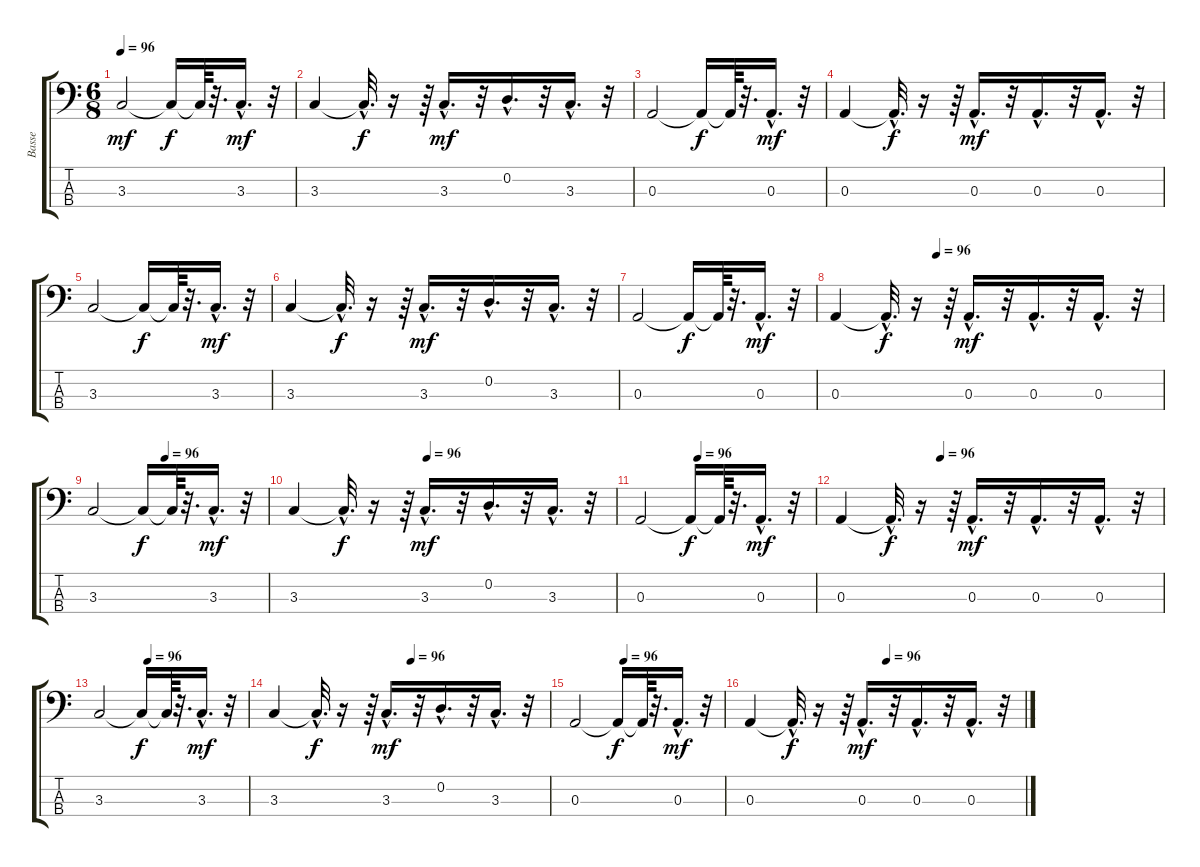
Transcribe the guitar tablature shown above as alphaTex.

\track ("Basse" "Basse") {instrument acousticbass}
\staff {score tabs}
\tuning (G2 D2 A1 E1) {hide}
\ts (6 8)
\tempo 96
\clef f4
\ks c
3.3.2{dy mf} 3.3{t}.16{dy f} 3.3{t}.64 r.32{d} 3.3{hac}.16{d dy mf} r.32 |
3.3.4 3.3{hac t}.32{d dy f} r.16 r.64 3.3{hac}.16{d dy mf} r.32 0.2{hac}.16{d} r.32 3.3{hac}.16{d} r.32 |
0.3.2 0.3{t}.16{dy f} 0.3{t}.64 r.32{d} 0.3{hac}.16{d dy mf} r.32 |
0.3.4 0.3{hac t}.32{d dy f} r.16 r.64 0.3{hac}.16{d dy mf} r.32 0.3{hac}.16{d} r.32 0.3{hac}.16{d} r.32 |
3.3.2 3.3{t}.16{dy f} 3.3{t}.64 r.32{d} 3.3{hac}.16{d dy mf} r.32 |
3.3.4 3.3{hac t}.32{d dy f} r.16 r.64 3.3{hac}.16{d dy mf} r.32 0.2{hac}.16{d} r.32 3.3{hac}.16{d} r.32 |
0.3.2 0.3{t}.16{dy f} 0.3{t}.64 r.32{d} 0.3{hac}.16{d dy mf} r.32 |
\tempo (96 0.3125)
0.3.4 0.3{hac t}.32{d dy f} r.16 r.64 0.3{hac}.16{d dy mf} r.32 0.3{hac}.16{d} r.32 0.3{hac}.16{d} r.32 |
\tempo (96 0.4166666666666667)
3.3.2 3.3{t}.16{dy f} 3.3{t}.64 r.32{d} 3.3{hac}.16{d dy mf} r.32 |
\tempo (96 0.4166666666666667)
3.3.4 3.3{hac t}.32{d dy f} r.16 r.64 3.3{hac}.16{d dy mf} r.32 0.2{hac}.16{d} r.32 3.3{hac}.16{d} r.32 |
\tempo (96 0.3333333333333333)
0.3.2 0.3{t}.16{dy f} 0.3{t}.64 r.32{d} 0.3{hac}.16{d dy mf} r.32 |
\tempo (96 0.3125)
0.3.4 0.3{hac t}.32{d dy f} r.16 r.64 0.3{hac}.16{d dy mf} r.32 0.3{hac}.16{d} r.32 0.3{hac}.16{d} r.32 |
\tempo (96 0.3333333333333333)
3.3.2 3.3{t}.16{dy f} 3.3{t}.64 r.32{d} 3.3{hac}.16{d dy mf} r.32 |
\tempo (96 0.5)
3.3.4 3.3{hac t}.32{d dy f} r.16 r.64 3.3{hac}.16{d dy mf} r.32 0.2{hac}.16{d} r.32 3.3{hac}.16{d} r.32 |
\tempo (96 0.3333333333333333)
0.3.2 0.3{t}.16{dy f} 0.3{t}.64 r.32{d} 0.3{hac}.16{d dy mf} r.32 |
\tempo (96 0.5)
0.3.4 0.3{hac t}.32{d dy f} r.16 r.64 0.3{hac}.16{d dy mf} r.32 0.3{hac}.16{d} r.32 0.3{hac}.16{d} r.32
